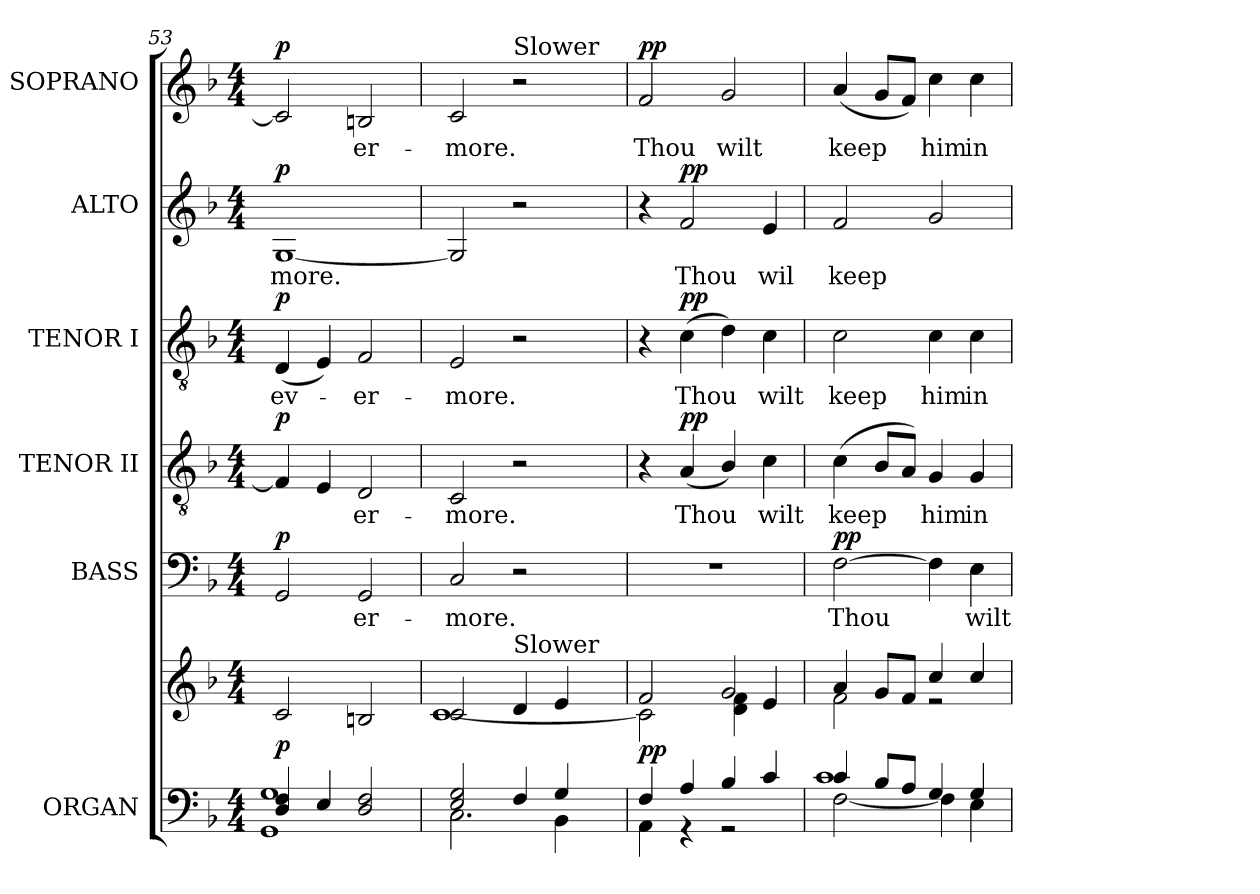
**kern	**kern	**dynam	**kern	**text	**dynam	**kern	**text	**dynam	**kern	**text	**dynam	**kern	**text	**dynam	**kern	**text	**dynam
*part6	*part6	*part6	*part5	*part5	*part5	*part4	*part4	*part4	*part3	*part3	*part3	*part2	*part2	*part2	*part1	*part1	*part1
*staff7	*staff6	*staff6/7	*staff5	*staff5	*staff5	*staff4	*staff4	*staff4	*staff3	*staff3	*staff3	*staff2	*staff2	*staff2	*staff1	*staff1	*staff1
*I"ORGAN	*	*	*I"BASS	*	*	*I"TENOR II	*	*	*I"TENOR I	*	*	*I"ALTO	*	*	*I"SOPRANO	*	*
*I'Org.	*	*	*I'B.	*	*	*I'T.	*	*	*I'T.	*	*	*I'A.	*	*	*I'S.	*	*
*clefF4	*clefG2	*	*clefF4	*	*	*clefGv2	*	*	*clefGv2	*	*	*clefG2	*	*	*clefG2	*	*
*	*	*	*	*	*	*ITrd7c12	*	*	*ITrd7c12	*	*	*	*	*	*	*	*
*k[b-]	*k[b-]	*	*k[b-]	*	*	*k[b-]	*	*	*k[b-]	*	*	*k[b-]	*	*	*k[b-]	*	*
*F:	*F:	*	*F:	*	*	*F:	*	*	*F:	*	*	*F:	*	*	*F:	*	*
*M4/4	*M4/4	*	*M4/4	*	*	*M4/4	*	*	*M4/4	*	*	*M4/4	*	*	*M4/4	*	*
=53	=53	=53	=53	=53	=53	=53	=53	=53	=53	=53	=53	=53	=53	=53	=53	=53	=53
*^	*	*	*	*	*	*	*	*	*	*	*	*	*	*	*	*	*
!	!	!	!	!	!	!	!	!	!	!	!LO:LY:b:color=#000000	!	!	!	!	!	!	!
!	!	!	!	!	!	!	!	!	!	!	!	!	!	!LO:LY:b:color=#000000	!	!	!	!
4Di/ 4Fi	1GGi 1Gi	2ci/	p	2GGi/	.	p	4FFi/]	.	p	(4DDi/	ev-	p	[1Gi	-more.	p	2ci/]	.	p
4Ei/	.	.	.	.	.	.	4EEi/	.	.	4EEi/)	.	.	.	.	.	.	.	.
!	!	!	!	!	!LO:LY:b:color=#000000	!	!	!	!	!	!	!	!	!	!	!	!	!
!	!	!	!	!	!	!	!	!LO:LY:b:color=#000000	!	!	!	!	!	!	!	!	!	!
!	!	!	!	!	!	!	!	!	!	!	!LO:LY:b:color=#000000	!	!	!	!	!	!	!
!	!	!	!	!	!	!	!	!	!	!	!	!	!	!	!	!	!LO:LY:b:color=#000000	!
2Di/ 2Fi	.	2Bni/	.	2GGi/	-er-	.	2DDi/	-er-	.	2FFi/	-er-	.	.	.	.	2Bni/	-er-	.
=54	=54	=54	=54	=54	=54	=54	=54	=54	=54	=54	=54	=54	=54	=54	=54	=54	=54	=54
*	*	*^	*	*	*	*	*	*	*	*	*	*	*	*	*	*	*	*
!	!	!	!	!	!	!LO:LY:b:color=#000000	!	!	!	!	!	!	!	!	!	!	!	!	!
!	!	!	!	!	!	!	!	!	!LO:LY:b:color=#000000	!	!	!	!	!	!	!	!	!	!
!	!	!	!	!	!	!	!	!	!	!	!	!LO:LY:b:color=#000000	!	!	!	!	!	!	!
!	!	!	!	!	!	!	!	!	!	!	!	!	!	!	!	!	!	!LO:LY:b:color=#000000	!
*	*	*	*	*	*	*	*	*	*	*	*	*	*	*	*	*	*^	*	*
2Ei/ 2Gi	2.Ci\	2ci/	[1ci	.	2Ci/	-more.	.	2CCi/	-more.	.	2EEi/	-more.	.	2Gi/]	.	.	2ci/	2ryy	-more.	.
!	!	!	!	!	!	!	!	!	!	!	!	!	!	!	!	!	!LO:TX:a:t=Slower	!	!	!
!	!	!LO:TX:a:t=Slower	!	!	!	!	!	!	!	!	!	!	!	!	!	!	!	!	!	!
4Fi/	.	4di/	.	.	2r	.	.	2r	.	.	2r	.	.	2r	.	.	2r	4ryy	.	.
4Gi/	4BB-i\	4ei/	.	.	.	.	.	.	.	.	.	.	.	.	.	.	.	8ryy	.	.
.	.	.	.	.	.	.	.	.	.	.	.	.	.	.	.	.	.	16ryy	.	.
.	.	.	.	.	.	.	.	.	.	.	.	.	.	.	.	.	.	32ryy	.	.
.	.	.	.	.	.	.	.	.	.	.	.	.	.	.	.	.	.	64ryy	.	.
.	.	.	.	.	.	.	.	.	.	.	.	.	.	.	.	.	.	128...ryy	.	.
*	*	*	*	*	*	*	*	*	*	*	*	*	*	*	*	*	*MM69	*	*	*
.	.	.	.	.	.	.	.	.	.	.	.	.	.	.	.	.	.	1024ryy	.	.
*	*	*	*	*	*	*	*	*	*	*	*	*	*	*	*	*	*v	*v	*	*
=55	=55	=55	=55	=55	=55	=55	=55	=55	=55	=55	=55	=55	=55	=55	=55	=55	=55	=55	=55
*	*	*	*	*	*	*	*	*	*	*	*	*	*	*	*	*	*MM69	*	*
*	*	*	*	*	*	*	*	*	*	*	*	*	*	*	*	*	*^	*	*
!	!	!	!	!	!	!	!	!	!	!	!	!	!	!	!	!	!	!	!LO:LY:b:color=#000000	!
*	*	*	*	*	*	*	*	*	*	*	*	*	*	*	*	*	*v	*v	*	*
4Fi/	4AAi\	2fi/	2ci\]	pp	1r	.	.	4r	.	.	4r	.	.	4r	.	.	2fi/	Thou	pp
!	!	!	!	!	!	!	!	!	!LO:LY:b:color=#000000	!	!	!	!	!	!	!	!	!	!
!	!	!	!	!	!	!	!	!	!	!	!	!LO:LY:b:color=#000000	!	!	!	!	!	!	!
!	!	!	!	!	!	!	!	!	!	!	!	!	!	!	!LO:LY:b:color=#000000	!	!	!	!
4Ai/	4r	.	.	.	.	.	.	(4AAi/	Thou	pp	(4Ci\	Thou	pp	2fi/	Thou	pp	.	.	.
!	!	!	!	!	!	!	!	!	!	!	!	!	!	!	!	!	!	!LO:LY:b:color=#000000	!
4B-i/	2r	2gi/	4di\ 4fi	.	.	.	.	4BB-i/)	.	.	4Di\)	.	.	.	.	.	2gi/	wilt	.
!	!	!	!	!	!	!	!	!	!LO:LY:b:color=#000000	!	!	!	!	!	!	!	!	!	!
!	!	!	!	!	!	!	!	!	!	!	!	!LO:LY:b:color=#000000	!	!	!	!	!	!	!
!	!	!	!	!	!	!	!	!	!	!	!	!	!	!	!LO:LY:b:color=#000000	!	!	!	!
4ci/	.	.	4ei/	.	.	.	.	4Ci\	wilt	.	4Ci\	wilt	.	4ei/	wil	.	.	.	.
=56	=56	=56	=56	=56	=56	=56	=56	=56	=56	=56	=56	=56	=56	=56	=56	=56	=56	=56	=56
*	*^	*	*	*	*	*	*	*	*	*	*	*	*	*	*	*	*	*	*
!	!	!	!	!	!	!	!LO:LY:b:color=#000000	!	!	!	!	!	!	!	!	!	!	!	!	!
!	!	!	!	!	!	!	!	!	!	!LO:LY:b:color=#000000	!	!	!	!	!	!	!	!	!	!
!	!	!	!	!	!	!	!	!	!	!	!	!	!LO:LY:b:color=#000000	!	!	!	!	!	!	!
!	!	!	!	!	!	!	!	!	!	!	!	!	!	!	!	!LO:LY:b:color=#000000	!	!	!	!
!	!	!	!	!	!	!	!	!	!	!	!	!	!	!	!	!	!	!	!LO:LY:b:color=#000000	!
4ci/	[2Fi\	1ci	4ai/	2fi\	.	[2Fi\	Thou	pp	(4Ci\	keep	.	2Ci\	keep	.	2fi/	keep	.	(4ai/	keep	.
8B-i/L	.	.	8gi/L	.	.	.	.	.	8BB-i/L	.	.	.	.	.	.	.	.	8gi/L	.	.
8Ai/J	.	.	8fi/J	.	.	.	.	.	8AAi/J)	.	.	.	.	.	.	.	.	8fi/J)	.	.
!	!	!	!	!	!	!	!	!	!	!LO:LY:b:color=#000000	!	!	!	!	!	!	!	!	!	!
!	!	!	!	!	!	!	!	!	!	!	!	!	!LO:LY:b:color=#000000	!	!	!	!	!	!	!
!	!	!	!	!	!	!	!	!	!	!	!	!	!	!	!	!	!	!	!LO:LY:b:color=#000000	!
4Gi/	4Fi\]	.	4cci/	2r	.	4Fi\]	.	.	4GGi/	him	.	4Ci\	him	.	2gi/	.	.	4cci\	him	.
!	!	!	!	!	!	!	!LO:LY:b:color=#000000	!	!	!	!	!	!	!	!	!	!	!	!	!
!	!	!	!	!	!	!	!	!	!	!LO:LY:b:color=#000000	!	!	!	!	!	!	!	!	!	!
!	!	!	!	!	!	!	!	!	!	!	!	!	!LO:LY:b:color=#000000	!	!	!	!	!	!	!
!	!	!	!	!	!	!	!	!	!	!	!	!	!	!	!	!	!	!	!LO:LY:b:color=#000000	!
4Gi/	4Ei\	.	4cci/	.	.	4Ei\	wilt	.	4GGi/	in	.	4Ci\	in	.	.	.	.	4cci\	in	.
*v	*v	*v	*	*	*	*	*	*	*	*	*	*	*	*	*	*	*	*	*	*
*	*v	*v	*	*	*	*	*	*	*	*	*	*	*	*	*	*	*	*
=	=	=	=	=	=	=	=	=	=	=	=	=	=	=	=	=	=
*-	*-	*-	*-	*-	*-	*-	*-	*-	*-	*-	*-	*-	*-	*-	*-	*-	*-
